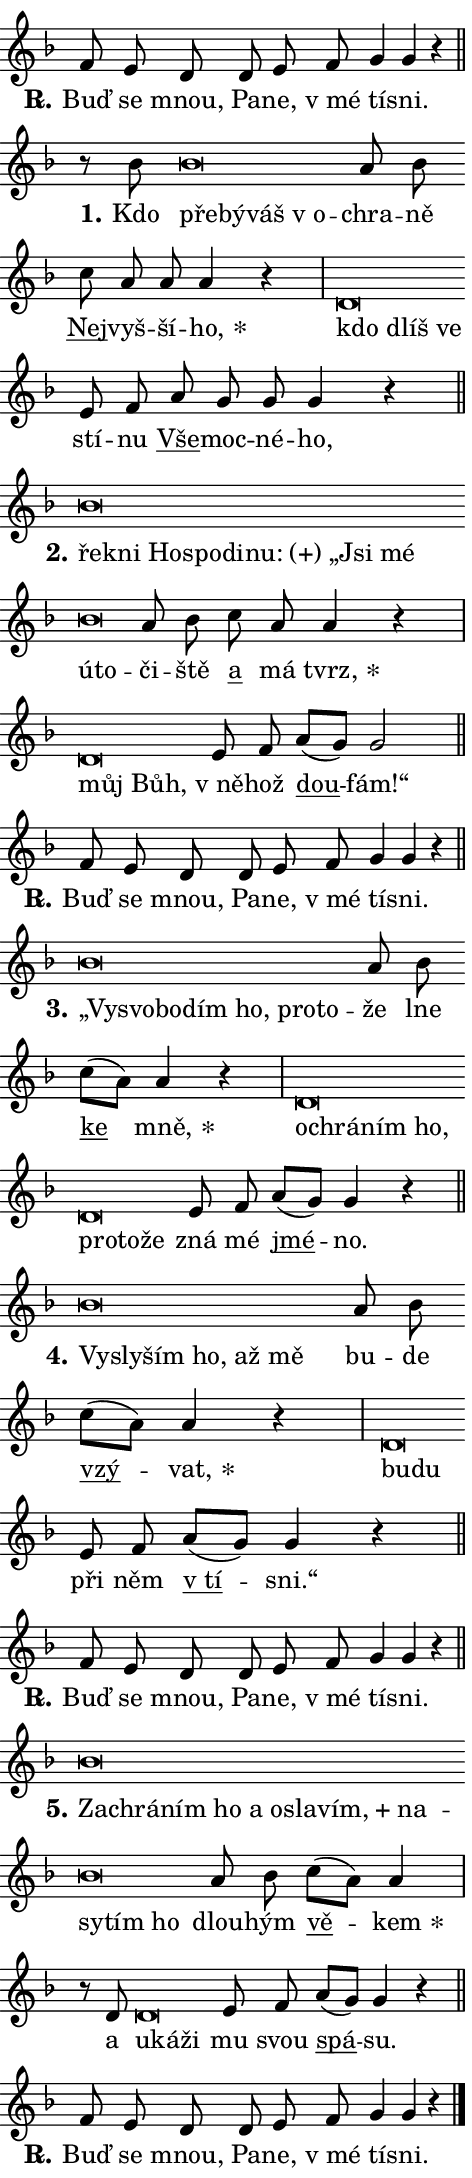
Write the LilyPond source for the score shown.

\version "2.24.0"
\header { tagline = "" }
\paper {
  indent = 0\cm
  top-margin = 0\cm
  right-margin = 0.13\cm % to fit lyric hyphens
  bottom-margin = 0\cm
  left-margin = 0\cm
  paper-width = 8\cm
  page-breaking = #ly:one-page-breaking
  system-system-spacing.basic-distance = #11
  score-system-spacing.basic-distance = #11
  ragged-last = ##f
}


%% Author: Thomas Morley
%% https://lists.gnu.org/archive/html/lilypond-user/2020-05/msg00002.html
#(define (line-position grob)
"Returns position of @var[grob} in current system:
   @code{'start}, if at first time-step
   @code{'end}, if at last time-step
   @code{'middle} otherwise
"
  (let* ((col (ly:item-get-column grob))
         (ln (ly:grob-object col 'left-neighbor))
         (rn (ly:grob-object col 'right-neighbor))
         (col-to-check-left (if (ly:grob? ln) ln col))
         (col-to-check-right (if (ly:grob? rn) rn col))
         (break-dir-left
           (and
             (ly:grob-property col-to-check-left 'non-musical #f)
             (ly:item-break-dir col-to-check-left)))
         (break-dir-right
           (and
             (ly:grob-property col-to-check-right 'non-musical #f)
             (ly:item-break-dir col-to-check-right))))
        (cond ((eqv? 1 break-dir-left) 'start)
              ((eqv? -1 break-dir-right) 'end)
              (else 'middle))))

#(define (tranparent-at-line-position vctor)
  (lambda (grob)
  "Relying on @code{line-position} select the relevant enry from @var{vctor}.
Used to determine transparency,"
    (case (line-position grob)
      ((end) (not (vector-ref vctor 0)))
      ((middle) (not (vector-ref vctor 1)))
      ((start) (not (vector-ref vctor 2))))))

noteHeadBreakVisibility =
#(define-music-function (break-visibility)(vector?)
"Makes @code{NoteHead}s transparent relying on @var{break-visibility}"
#{
  \override NoteHead.transparent =
    #(tranparent-at-line-position break-visibility)
#})

#(define delete-ledgers-for-transparent-note-heads
  (lambda (grob)
    "Reads whether a @code{NoteHead} is transparent.
If so this @code{NoteHead} is removed from @code{'note-heads} from
@var{grob}, which is supposed to be @code{LedgerLineSpanner}.
As a result ledgers are not printed for this @code{NoteHead}"
    (let* ((nhds-array (ly:grob-object grob 'note-heads))
           (nhds-list
             (if (ly:grob-array? nhds-array)
                 (ly:grob-array->list nhds-array)
                 '()))
           ;; Relies on the transparent-property being done before
           ;; Staff.LedgerLineSpanner.after-line-breaking is executed.
           ;; This is fragile ...
           (to-keep
             (remove
               (lambda (nhd)
                 (ly:grob-property nhd 'transparent #f))
               nhds-list)))
      ;; TODO find a better method to iterate over grob-arrays, similiar
      ;; to filter/remove etc for lists
      ;; For now rebuilt from scratch
      (set! (ly:grob-object grob 'note-heads)  '())
      (for-each
        (lambda (nhd)
          (ly:pointer-group-interface::add-grob grob 'note-heads nhd))
        to-keep))))

squashNotes = {
  \override NoteHead.X-extent = #'(-0.2 . 0.2)
  \override NoteHead.Y-extent = #'(-0.75 . 0)
  \override NoteHead.stencil =
    #(lambda (grob)
       (let ((pos (ly:grob-property grob 'staff-position)))
         (begin
           (if (< pos -7) (display "ERROR: Lower brevis then expected\n") (display ""))
           (if (<= pos -6) ly:text-interface::print ly:note-head::print))))
}
unSquashNotes = {
  \revert NoteHead.X-extent
  \revert NoteHead.Y-extent
  \revert NoteHead.stencil
}

hideNotes = \noteHeadBreakVisibility #begin-of-line-visible
unHideNotes = \noteHeadBreakVisibility #all-visible

% work-around for resetting accidentals
% https://lilypond.org/doc/v2.23/Documentation/notation/displaying-rhythms#unmetered-music
cadenzaMeasure = {
  \cadenzaOff
  \partial 1024 s1024
  \cadenzaOn
}

#(define-markup-command (accent layout props text) (markup?)
  "Underline accented syllable"
  (interpret-markup layout props
    #{\markup \override #'(offset . 4.3) \underline { #text }#}))

responsum = \markup \concat {
  "R" \hspace #-1.05 \path #0.1 #'((moveto 0 0.07) (lineto 0.9 0.8)) \hspace #0.05 "."
}

spaceSize = #0.6828661417322834 % exact space size for TeX Gyre Schola

\layout {
  \context {
    \Staff
    \remove "Time_signature_engraver"
    \override LedgerLineSpanner.after-line-breaking = #delete-ledgers-for-transparent-note-heads
  }
  \context {
    \Lyrics {
      \override LyricSpace.minimum-distance = \spaceSize
      \override LyricText.font-name = #"TeX Gyre Schola"
      \override LyricText.font-size = 1
      \override StanzaNumber.font-name = #"TeX Gyre Schola Bold"
      \override StanzaNumber.font-size = 1
    }
  }
  \context {
    \Score 
    \override NoteHead.text =
      #(lambda (grob) 
        (let ((pos (ly:grob-property grob 'staff-position)))
          #{\markup {
            \combine
              \halign #-0.55 \raise #(if (= pos -6) 0 0.5) \override #'(thickness . 2) \draw-line #'(3.2 . 0)
              \musicglyph "noteheads.sM1"
          }#}))
  }
}

% magnetic-lyrics.ily
%
%   written by
%     Jean Abou Samra <jean@abou-samra.fr>
%     Werner Lemberg <wl@gnu.org>
%
%   adapted by
%     Jiri Hon <jiri.hon@gmail.com>
%
% Version 2022-Apr-15

% https://www.mail-archive.com/lilypond-user@gnu.org/msg149350.html

#(define (Left_hyphen_pointer_engraver context)
   "Collect syllable-hyphen-syllable occurrences in lyrics and store
them in properties.  This engraver only looks to the left.  For
example, if the lyrics input is @code{foo -- bar}, it does the
following.

@itemize @bullet
@item
Set the @code{text} property of the @code{LyricHyphen} grob between
@q{foo} and @q{bar} to @code{foo}.

@item
Set the @code{left-hyphen} property of the @code{LyricText} grob with
text @q{foo} to the @code{LyricHyphen} grob between @q{foo} and
@q{bar}.
@end itemize

Use this auxiliary engraver in combination with the
@code{lyric-@/text::@/apply-@/magnetic-@/offset!} hook."
   (let ((hyphen #f)
         (text #f))
     (make-engraver
      (acknowledgers
       ((lyric-syllable-interface engraver grob source-engraver)
        (set! text grob)))
      (end-acknowledgers
       ((lyric-hyphen-interface engraver grob source-engraver)
        ;(when (not (grob::has-interface grob 'lyric-space-interface))
          (set! hyphen grob)));)
      ((stop-translation-timestep engraver)
       (when (and text hyphen)
         (ly:grob-set-object! text 'left-hyphen hyphen))
       (set! text #f)
       (set! hyphen #f)))))

#(define (lyric-text::apply-magnetic-offset! grob)
   "If the space between two syllables is less than the value in
property @code{LyricText@/.details@/.squash-threshold}, move the right
syllable to the left so that it gets concatenated with the left
syllable.

Use this function as a hook for
@code{LyricText@/.after-@/line-@/breaking} if the
@code{Left_@/hyphen_@/pointer_@/engraver} is active."
   (let ((hyphen (ly:grob-object grob 'left-hyphen #f)))
     (when hyphen
       (let ((left-text (ly:spanner-bound hyphen LEFT)))
         (when (grob::has-interface left-text 'lyric-syllable-interface)
           (let* ((common (ly:grob-common-refpoint grob left-text X))
                  (this-x-ext (ly:grob-extent grob common X))
                  (left-x-ext
                   (begin
                     ;; Trigger magnetism for left-text.
                     (ly:grob-property left-text 'after-line-breaking)
                     (ly:grob-extent left-text common X)))
                  ;; `delta` is the gap width between two syllables.
                  (delta (- (interval-start this-x-ext)
                            (interval-end left-x-ext)))
                  (details (ly:grob-property grob 'details))
                  (threshold (assoc-get 'squash-threshold details 0.2)))
             (when (< delta threshold)
               (let* (;; We have to manipulate the input text so that
                      ;; ligatures crossing syllable boundaries are not
                      ;; disabled.  For languages based on the Latin
                      ;; script this is essentially a beautification.
                      ;; However, for non-Western scripts it can be a
                      ;; necessity.
                      (lt (ly:grob-property left-text 'text))
                      (rt (ly:grob-property grob 'text))
                      (is-space (grob::has-interface hyphen 'lyric-space-interface))
                      (space (if is-space " " ""))
                      (extra-delta (if is-space spaceSize 0))
                      ;; Append new syllable.
                      (ltrt-space (if (and (string? lt) (string? rt))
                                (string-append lt space rt)
                                (make-concat-markup (list lt space rt))))
                      ;; Right-align `ltrt` to the right side.
                      (ltrt-space-markup (grob-interpret-markup
                               grob
                               (make-translate-markup
                                (cons (interval-length this-x-ext) 0)
                                (make-right-align-markup ltrt-space)))))
                 (begin
                   ;; Don't print `left-text`.
                   (ly:grob-set-property! left-text 'stencil #f)
                   ;; Set text and stencil (which holds all collected
                   ;; syllables so far) and shift it to the left.
                   (ly:grob-set-property! grob 'text ltrt-space)
                   (ly:grob-set-property! grob 'stencil ltrt-space-markup)
                   (ly:grob-translate-axis! grob (- (- delta extra-delta)) X))))))))))


#(define (lyric-hyphen::displace-bounds-first grob)
   ;; Make very sure this callback isn't triggered too early.
   (let ((left (ly:spanner-bound grob LEFT))
         (right (ly:spanner-bound grob RIGHT)))
     (ly:grob-property left 'after-line-breaking)
     (ly:grob-property right 'after-line-breaking)
     (ly:lyric-hyphen::print grob)))

squashThreshold = #0.4

\layout {
  \context {
    \Lyrics
    \consists #Left_hyphen_pointer_engraver
    \override LyricText.after-line-breaking =
      #lyric-text::apply-magnetic-offset!
    \override LyricHyphen.stencil = #lyric-hyphen::displace-bounds-first
    \override LyricText.details.squash-threshold = \squashThreshold
    \override LyricHyphen.minimum-distance = 0
    \override LyricHyphen.minimum-length = \squashThreshold
  }
}

squashText = \override LyricText.details.squash-threshold = 9999
unSquashText = \override LyricText.details.squash-threshold = \squashThreshold

leftText = \override LyricText.self-alignment-X = #LEFT
unLeftText = \revert LyricText.self-alignment-X

starOffset = #(lambda (grob) 
                (let ((x_offset (ly:self-alignment-interface::aligned-on-x-parent grob)))
                  (if (= x_offset 0) 0 (+ x_offset 1.2))))

star = #(define-music-function (syllable)(string?)
"Append star separator at the end of a syllable"
#{
  \once \override LyricText.X-offset = #starOffset
  \lyricmode { \markup {
    #syllable
    \override #'((font-name . "TeX Gyre Schola Bold")) \hspace #0.2 \lower #0.65 \larger "*"
  } }
#})

starAccent = #(define-music-function (syllable)(string?)
"Append star separator at the end of a syllable and make accent"
#{
  \once \override LyricText.X-offset = #starOffset
  \lyricmode { \markup {
    \accent #syllable
    \override #'((font-name . "TeX Gyre Schola Bold")) \hspace #0.2 \lower #0.65 \larger "*"
  } }
#})

breath = #(define-music-function (syllable)(string?)
"Append breathing indicator at the end of a syllable"
#{
  \lyricmode { \markup { #syllable "+" } }
#})

optionalBreath = #(define-music-function (syllable)(string?)
"Append optional breathing indicator at the end of a syllable"
#{
  \lyricmode { \markup { #syllable "(+)" } }
#})


\score {
    <<
        \new Voice = "melody" { \cadenzaOn \key f \major \relative { f'8 e d \bar "" d e f \bar "" g4 g r \cadenzaMeasure \bar "||" \break } }
        \new Lyrics \lyricsto "melody" { \lyricmode { \set stanza = \responsum
Buď se mnou, Pa -- ne, "v mé" tí -- sni. } }
    >>
    \layout {}
}

\score {
    <<
        \new Voice = "melody" { \cadenzaOn \key f \major \relative { r8 bes'8 \squashNotes bes\breve*1/16 \hideNotes \breve*1/16 \bar "" \breve*1/16 \breve*1/16 \bar "" \unHideNotes \unSquashNotes a8 bes \bar "" c a a a4 r \cadenzaMeasure \bar "|" \squashNotes d,\breve*1/16 \hideNotes \breve*1/16 \breve*1/16 \bar "" \unHideNotes \unSquashNotes e8 f \bar "" a g g g4 r \cadenzaMeasure \bar "||" \break } }
        \new Lyrics \lyricsto "melody" { \lyricmode { \set stanza = "1."
Kdo \leftText pře -- \squashText bý -- váš "v o" -- \unLeftText \unSquashText chra -- ně \markup \accent Nej -- vyš -- ší -- \star ho, \leftText kdo \squashText dlíš ve \unLeftText \unSquashText stí -- nu \markup \accent Vše -- moc -- né -- ho, } }
    >>
    \layout {}
}

\score {
    <<
        \new Voice = "melody" { \cadenzaOn \key f \major \relative { \squashNotes bes'\breve*1/16 \hideNotes \breve*1/16 \bar "" \breve*1/16 \bar "" \breve*1/16 \bar "" \breve*1/16 \bar "" \breve*1/16 \bar "" \breve*1/16 \bar "" \breve*1/16 \bar "" \breve*1/16 \breve*1/16 \bar "" \unHideNotes \unSquashNotes a8 bes \bar "" c a a4 r \cadenzaMeasure \bar "|" \squashNotes d,\breve*1/16 \hideNotes \breve*1/16 \bar "" \unHideNotes \unSquashNotes e8 f \bar "" a[( g)] g2 \cadenzaMeasure \bar "||" \break } }
        \new Lyrics \lyricsto "melody" { \lyricmode { \set stanza = "2."
\leftText řek -- \squashText ni Ho -- spo -- di -- \optionalBreath nu: „Jsi mé ú -- to -- \unLeftText \unSquashText či -- ště \markup \accent a má \star tvrz, \leftText můj \squashText Bůh, \unLeftText \unSquashText "v ně" -- hož \markup \accent dou -- fám!“ } }
    >>
    \layout {}
}

\score {
    <<
        \new Voice = "melody" { \cadenzaOn \key f \major \relative { f'8 e d \bar "" d e f \bar "" g4 g r \cadenzaMeasure \bar "||" \break } }
        \new Lyrics \lyricsto "melody" { \lyricmode { \set stanza = \responsum
Buď se mnou, Pa -- ne, "v mé" tí -- sni. } }
    >>
    \layout {}
}

\score {
    <<
        \new Voice = "melody" { \cadenzaOn \key f \major \relative { \squashNotes bes'\breve*1/16 \hideNotes \breve*1/16 \bar "" \breve*1/16 \bar "" \breve*1/16 \bar "" \breve*1/16 \bar "" \breve*1/16 \breve*1/16 \bar "" \unHideNotes \unSquashNotes a8 bes \bar "" c[( a)] a4 r \cadenzaMeasure \bar "|" \squashNotes d,\breve*1/16 \hideNotes \breve*1/16 \bar "" \breve*1/16 \bar "" \breve*1/16 \bar "" \breve*1/16 \bar "" \breve*1/16 \breve*1/16 \bar "" \unHideNotes \unSquashNotes e8 f \bar "" a[( g)] g4 r \cadenzaMeasure \bar "||" \break } }
        \new Lyrics \lyricsto "melody" { \lyricmode { \set stanza = "3."
\leftText „Vy -- \squashText svo -- bo -- dím ho, pro -- to -- \unLeftText \unSquashText že lne \markup \accent ke \star mně, \leftText o -- \squashText chrá -- ním ho, pro -- to -- že \unLeftText \unSquashText zná mé \markup \accent jmé -- no. } }
    >>
    \layout {}
}

\score {
    <<
        \new Voice = "melody" { \cadenzaOn \key f \major \relative { \squashNotes bes'\breve*1/16 \hideNotes \breve*1/16 \bar "" \breve*1/16 \bar "" \breve*1/16 \bar "" \breve*1/16 \breve*1/16 \bar "" \unHideNotes \unSquashNotes a8 bes \bar "" c[( a)] a4 r \cadenzaMeasure \bar "|" \squashNotes d,\breve*1/16 \hideNotes \breve*1/16 \bar "" \unHideNotes \unSquashNotes e8 f \bar "" a[( g)] g4 r \cadenzaMeasure \bar "||" \break } }
        \new Lyrics \lyricsto "melody" { \lyricmode { \set stanza = "4."
\leftText Vy -- \squashText sly -- ším ho, až mě \unLeftText \unSquashText bu -- de \markup \accent vzý -- \star vat, \leftText bu -- \squashText du \unLeftText \unSquashText při něm \markup \accent "v tí" -- sni.“ } }
    >>
    \layout {}
}

\score {
    <<
        \new Voice = "melody" { \cadenzaOn \key f \major \relative { f'8 e d \bar "" d e f \bar "" g4 g r \cadenzaMeasure \bar "||" \break } }
        \new Lyrics \lyricsto "melody" { \lyricmode { \set stanza = \responsum
Buď se mnou, Pa -- ne, "v mé" tí -- sni. } }
    >>
    \layout {}
}

\score {
    <<
        \new Voice = "melody" { \cadenzaOn \key f \major \relative { \squashNotes bes'\breve*1/16 \hideNotes \breve*1/16 \bar "" \breve*1/16 \bar "" \breve*1/16 \bar "" \breve*1/16 \bar "" \breve*1/16 \bar "" \breve*1/16 \bar "" \breve*1/16 \bar "" \breve*1/16 \bar "" \breve*1/16 \bar "" \breve*1/16 \breve*1/16 \bar "" \unHideNotes \unSquashNotes a8 bes \bar "" c[( a)] a4 \cadenzaMeasure \bar "|" r8 d,8 \squashNotes d\breve*1/16 \hideNotes \breve*1/16 \breve*1/16 \bar "" \unHideNotes \unSquashNotes e8 f \bar "" a[( g)] g4 r \cadenzaMeasure \bar "||" \break } }
        \new Lyrics \lyricsto "melody" { \lyricmode { \set stanza = "5."
\leftText Za -- \squashText chrá -- ním ho a o -- sla -- \breath "vím," na -- sy -- tím ho \unLeftText \unSquashText dlou -- hým \markup \accent vě -- \star kem a \leftText u -- \squashText ká -- ži \unLeftText \unSquashText mu svou \markup \accent spá -- su. } }
    >>
    \layout {}
}

\score {
    <<
        \new Voice = "melody" { \cadenzaOn \key f \major \relative { f'8 e d \bar "" d e f \bar "" g4 g r \cadenzaMeasure \bar "||" \break } \bar "|." }
        \new Lyrics \lyricsto "melody" { \lyricmode { \set stanza = \responsum
Buď se mnou, Pa -- ne, "v mé" tí -- sni. } }
    >>
    \layout {}
}
